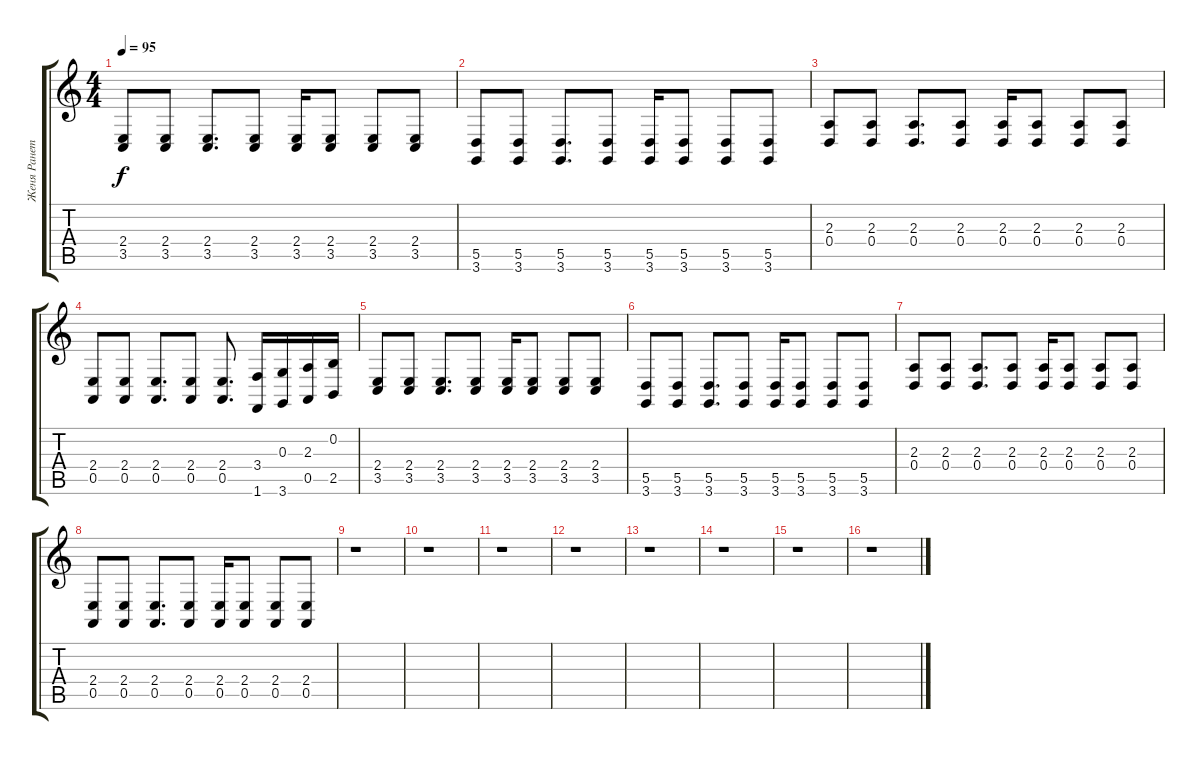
\track ("Женя Ранетка" "Женя Ранет") {instrument brightacousticpiano}
\staff {score tabs}
\tuning (E4 B3 G3 D3 A2 E2) {hide}
\ts (4 4)
\tempo 95
\clef g2
\ks c
(2.4 3.5).8{dy f} (2.4 3.5).8 (2.4 3.5).8{d} (2.4 3.5).8 (2.4 3.5).16 (2.4 3.5).8 (2.4 3.5).8 (2.4 3.5).8 |
(5.5 3.6).8 (5.5 3.6).8 (5.5 3.6).8{d} (5.5 3.6).8 (5.5 3.6).16 (5.5 3.6).8 (5.5 3.6).8 (5.5 3.6).8 |
(2.3 0.4).8 (2.3 0.4).8 (2.3 0.4).8{d} (2.3 0.4).8 (2.3 0.4).16 (2.3 0.4).8 (2.3 0.4).8 (2.3 0.4).8 |
(2.4 0.5).8 (2.4 0.5).8 (2.4 0.5).8{d} (2.4 0.5).8 (2.4 0.5).8{d} (3.4 1.6).16 (0.3 3.6).16 (2.3 0.5).16 (0.2 2.5).16 |
(2.4 3.5).8 (2.4 3.5).8 (2.4 3.5).8{d} (2.4 3.5).8 (2.4 3.5).16 (2.4 3.5).8 (2.4 3.5).8 (2.4 3.5).8 |
(5.5 3.6).8 (5.5 3.6).8 (5.5 3.6).8{d} (5.5 3.6).8 (5.5 3.6).16 (5.5 3.6).8 (5.5 3.6).8 (5.5 3.6).8 |
(2.3 0.4).8 (2.3 0.4).8 (2.3 0.4).8{d} (2.3 0.4).8 (2.3 0.4).16 (2.3 0.4).8 (2.3 0.4).8 (2.3 0.4).8 |
(2.4 0.5).8 (2.4 0.5).8 (2.4 0.5).8{d} (2.4 0.5).8 (2.4 0.5).16 (2.4 0.5).8 (2.4 0.5).8 (2.4 0.5).8 |
r.1 |
r.1 |
r.1 |
r.1 |
r.1 |
r.1 |
r.1 |
r.1
